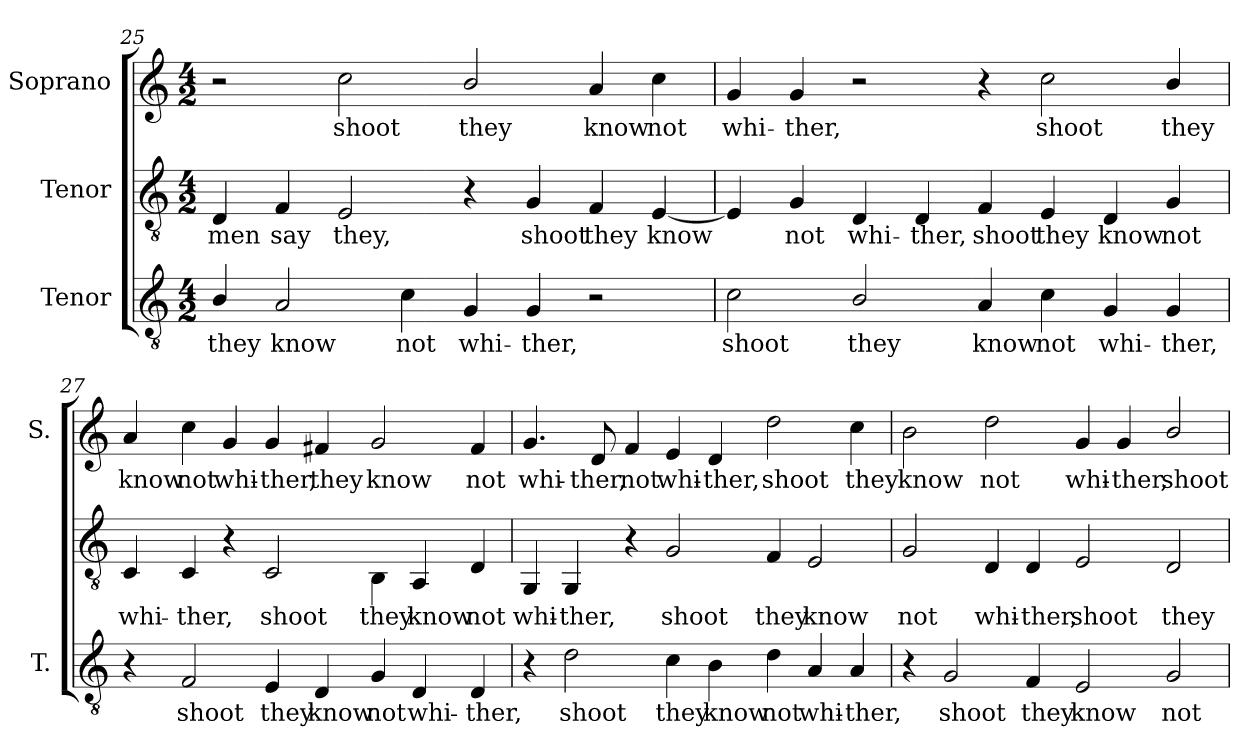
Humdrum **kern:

**kern	**text	**kern	**text	**kern	**text
*part3	*part3	*part2	*part2	*part1	*part1
*staff3	*staff3	*staff2	*staff2	*staff1	*staff1
*I"Tenor	*	*I"Tenor	*	*I"Soprano	*
*I'T.	*	*	*	*I'S.	*
!!LO:LB:g=z
*clefGv2	*	*clefGv2	*	*clefG2	*
*ITrd7c12	*	*	*	*	*
*k[]	*	*k[]	*	*k[]	*
*C:	*	*C:	*	*C:	*
*M4/2	*	*M4/2	*	*M4/2	*
=25	=25	=25	=25	=25	=25
!	!LO:LY:b:color=#000000	!	!	!	!
!	!	!	!LO:LY:b:color=#000000	!	!
4BBi/	they	4Di/	men	2r	.
!	!LO:LY:b:color=#000000	!	!	!	!
!	!	!	!LO:LY:b:color=#000000	!	!
2AAi/	know	4Fi/	say	.	.
!	!	!	!LO:LY:b:color=#000000	!	!
!	!	!	!	!	!LO:LY:b:color=#000000
.	.	2Ei/	they,	2cci\	shoot
!	!LO:LY:b:color=#000000	!	!	!	!
4Ci\	not	.	.	.	.
!	!LO:LY:b:color=#000000	!	!	!	!
!	!	!	!	!	!LO:LY:b:color=#000000
4GGi/	whi-	4r	.	2bi/	they
!	!LO:LY:b:color=#000000	!	!	!	!
!	!	!	!LO:LY:b:color=#000000	!	!
4GGi/	-ther,	4Gi/	shoot	.	.
!	!	!	!LO:LY:b:color=#000000	!	!
!	!	!	!	!	!LO:LY:b:color=#000000
2r	.	4Fi/	they	4ai/	know
!	!	!	!LO:LY:b:color=#000000	!	!
!	!	!	!	!	!LO:LY:b:color=#000000
.	.	[4Ei/	know	4cci\	not
=26	=26	=26	=26	=26	=26
!	!LO:LY:b:color=#000000	!	!	!	!
!	!	!	!	!	!LO:LY:b:color=#000000
2Ci\	shoot	4Ei/]	.	4gi/	whi-
!	!	!	!LO:LY:b:color=#000000	!	!
!	!	!	!	!	!LO:LY:b:color=#000000
.	.	4Gi/	not	4gi/	-ther,
!	!LO:LY:b:color=#000000	!	!	!	!
!	!	!	!LO:LY:b:color=#000000	!	!
2BBi/	they	4Di/	whi-	2r	.
!	!	!	!LO:LY:b:color=#000000	!	!
.	.	4Di/	-ther,	.	.
!	!LO:LY:b:color=#000000	!	!	!	!
!	!	!	!LO:LY:b:color=#000000	!	!
4AAi/	know	4Fi/	shoot	4r	.
!	!LO:LY:b:color=#000000	!	!	!	!
!	!	!	!LO:LY:b:color=#000000	!	!
!	!	!	!	!	!LO:LY:b:color=#000000
4Ci\	not	4Ei/	they	2cci\	shoot
!	!LO:LY:b:color=#000000	!	!	!	!
!	!	!	!LO:LY:b:color=#000000	!	!
4GGi/	whi-	4Di/	know	.	.
!	!LO:LY:b:color=#000000	!	!	!	!
!	!	!	!LO:LY:b:color=#000000	!	!
!	!	!	!	!	!LO:LY:b:color=#000000
4GGi/	-ther,	4Gi/	not	4bi/	they
=27	=27	=27	=27	=27	=27
!	!	!	!LO:LY:b:color=#000000	!	!
!	!	!	!	!	!LO:LY:b:color=#000000
4r	.	4Ci/	whi-	4ai/	know
!	!LO:LY:b:color=#000000	!	!	!	!
!	!	!	!LO:LY:b:color=#000000	!	!
!	!	!	!	!	!LO:LY:b:color=#000000
2FFi/	shoot	4Ci/	-ther,	4cci\	not
!	!	!	!	!	!LO:LY:b:color=#000000
.	.	4r	.	4gi/	whi-
!	!LO:LY:b:color=#000000	!	!	!	!
!	!	!	!LO:LY:b:color=#000000	!	!
!	!	!	!	!	!LO:LY:b:color=#000000
4EEi/	they	2Ci/	shoot	4gi/	-ther,
!	!LO:LY:b:color=#000000	!	!	!	!
!	!	!	!	!	!LO:LY:b:color=#000000
4DDi/	know	.	.	4f#Xi/	they
!	!LO:LY:b:color=#000000	!	!	!	!
!	!	!	!LO:LY:b:color=#000000	!	!
!	!	!	!	!	!LO:LY:b:color=#000000
4GGi/	not	4BBi\	they	2gi/	know
!	!LO:LY:b:color=#000000	!	!	!	!
!	!	!	!LO:LY:b:color=#000000	!	!
4DDi/	whi-	4AAi/	know	.	.
!	!LO:LY:b:color=#000000	!	!	!	!
!	!	!	!LO:LY:b:color=#000000	!	!
!	!	!	!	!	!LO:LY:b:color=#000000
4DDi/	-ther,	4Di/	not	4f#i/	not
!!LO:LB:g=z
=28	=28	=28	=28	=28	=28
!	!	!	!LO:LY:b:color=#000000	!	!
!	!	!	!	!	!LO:LY:b:color=#000000
4r	.	4GGi/	whi-	4.gi/	whi-
!	!LO:LY:b:color=#000000	!	!	!	!
!	!	!	!LO:LY:b:color=#000000	!	!
2Di\	shoot	4GGi/	-ther,	.	.
!	!	!	!	!	!LO:LY:b:color=#000000
.	.	.	.	8di/	-ther,
!	!	!	!	!	!LO:LY:b:color=#000000
.	.	4r	.	4fi/	not
!	!LO:LY:b:color=#000000	!	!	!	!
!	!	!	!LO:LY:b:color=#000000	!	!
!	!	!	!	!	!LO:LY:b:color=#000000
4Ci\	they	2Gi/	shoot	4ei/	whi-
!	!LO:LY:b:color=#000000	!	!	!	!
!	!	!	!	!	!LO:LY:b:color=#000000
4BBi\	know	.	.	4di/	-ther,
!	!LO:LY:b:color=#000000	!	!	!	!
!	!	!	!LO:LY:b:color=#000000	!	!
!	!	!	!	!	!LO:LY:b:color=#000000
4Di\	not	4Fi/	they	2ddi\	shoot
!	!LO:LY:b:color=#000000	!	!	!	!
!	!	!	!LO:LY:b:color=#000000	!	!
4AAi/	whi-	2Ei/	know	.	.
!	!LO:LY:b:color=#000000	!	!	!	!
!	!	!	!	!	!LO:LY:b:color=#000000
4AAi/	-ther,	.	.	4cci\	they
=29	=29	=29	=29	=29	=29
!	!	!	!LO:LY:b:color=#000000	!	!
!	!	!	!	!	!LO:LY:b:color=#000000
4r	.	2Gi/	not	2bi\	know
!	!LO:LY:b:color=#000000	!	!	!	!
2GGi/	shoot	.	.	.	.
!	!	!	!LO:LY:b:color=#000000	!	!
!	!	!	!	!	!LO:LY:b:color=#000000
.	.	4Di/	whi-	2ddi\	not
!	!LO:LY:b:color=#000000	!	!	!	!
!	!	!	!LO:LY:b:color=#000000	!	!
4FFi/	they	4Di/	-ther,	.	.
!	!LO:LY:b:color=#000000	!	!	!	!
!	!	!	!LO:LY:b:color=#000000	!	!
!	!	!	!	!	!LO:LY:b:color=#000000
2EEi/	know	2Ei/	shoot	4gi/	whi-
!	!	!	!	!	!LO:LY:b:color=#000000
.	.	.	.	4gi/	-ther,
!	!LO:LY:b:color=#000000	!	!	!	!
!	!	!	!LO:LY:b:color=#000000	!	!
!	!	!	!	!	!LO:LY:b:color=#000000
2GGi/	not	2Di/	they	2bi/	shoot
=	=	=	=	=	=
*-	*-	*-	*-	*-	*-
